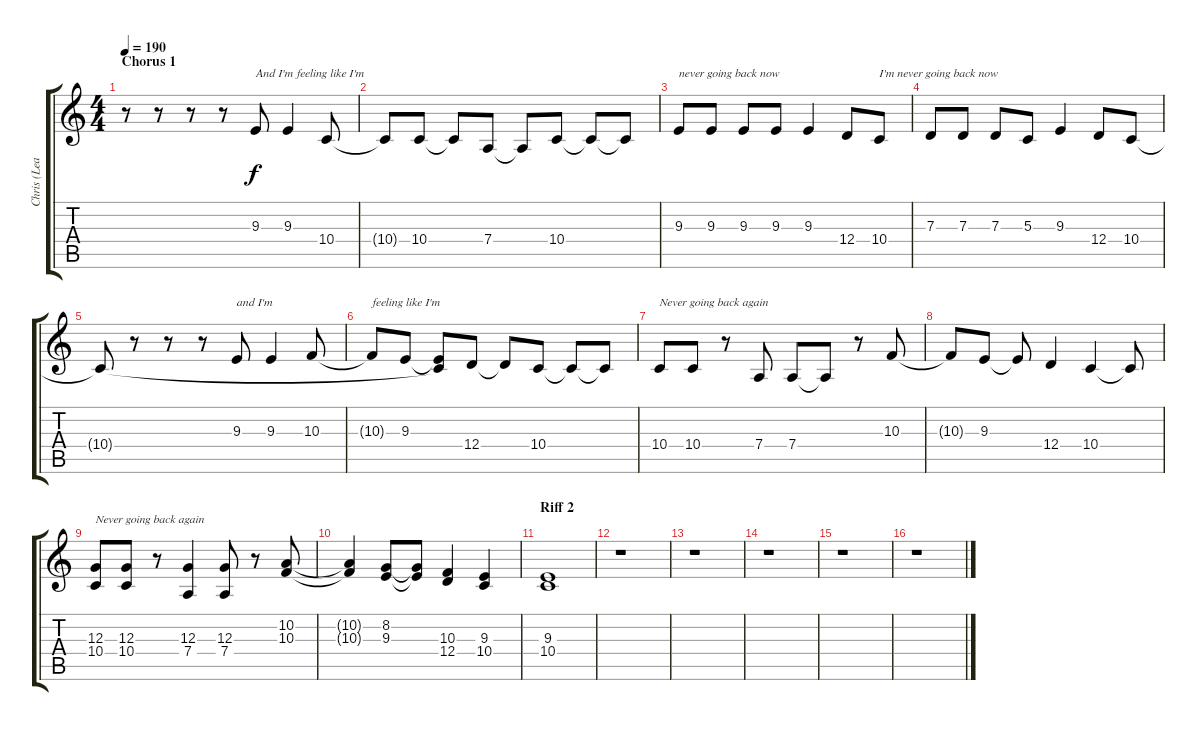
\track ("Chris (Lead Vocals) Rodger (Backing)" "Chris (Lea") {instrument clarinet}
\staff {score tabs}
\tuning (E4 B3 G3 D3 A2 E2) {hide}
\ts (4 4)
\section ("" "Chorus 1")
\tempo 190
\clef g2
\ks c
r.8{dy f} r.8 r.8 r.8 9.3.8{txt "And I'm feeling like I'm"} 9.3.4 10.4.8 |
10.4{t}.8 10.4.8 10.4{t}.8 7.4.8 7.4{t}.8 10.4.8 10.4{t}.8 10.4{t}.8 |
9.3.8{txt "never going back now"} 9.3.8 9.3.8 9.3.8 9.3.4 12.4.8 10.4.8{txt "I'm never going back now"} |
7.3.8 7.3.8 7.3.8 5.3.8 9.3.4 12.4.8 10.4.8 |
10.4{t}.8 r.8 r.8 r.8 9.3.8{txt "and I'm"} 9.3.4 10.3.8 |
10.3{t}.8{txt "feeling like I'm"} 9.3.8 (9.3{t} 10.4{t}).8 12.4.8 12.4{t}.8 10.4.8 10.4{t}.8 10.4{t}.8 |
10.4.8{txt "Never going back again"} 10.4.8 r.8 7.4.8 7.4.8 7.4{t}.8 r.8 10.3.8 |
10.3{t}.8 9.3.8 9.3{t}.8 12.4.4 10.4.4 10.4{t}.8 |
(12.3 10.4).8{txt "Never going back again"} (12.3 10.4).8 r.8 (12.3 7.4).4 (12.3 7.4).8 r.8 (10.2 10.3).8 |
(10.2{t} 10.3{t}).4 (8.2 9.3).8 (8.2{t} 9.3{t}).8 (10.3 12.4).4 (9.3 10.4).4 |
\section ("" "Riff 2")
(9.3 10.4).1 |
r.1 |
r.1 |
r.1 |
r.1 |
r.1
